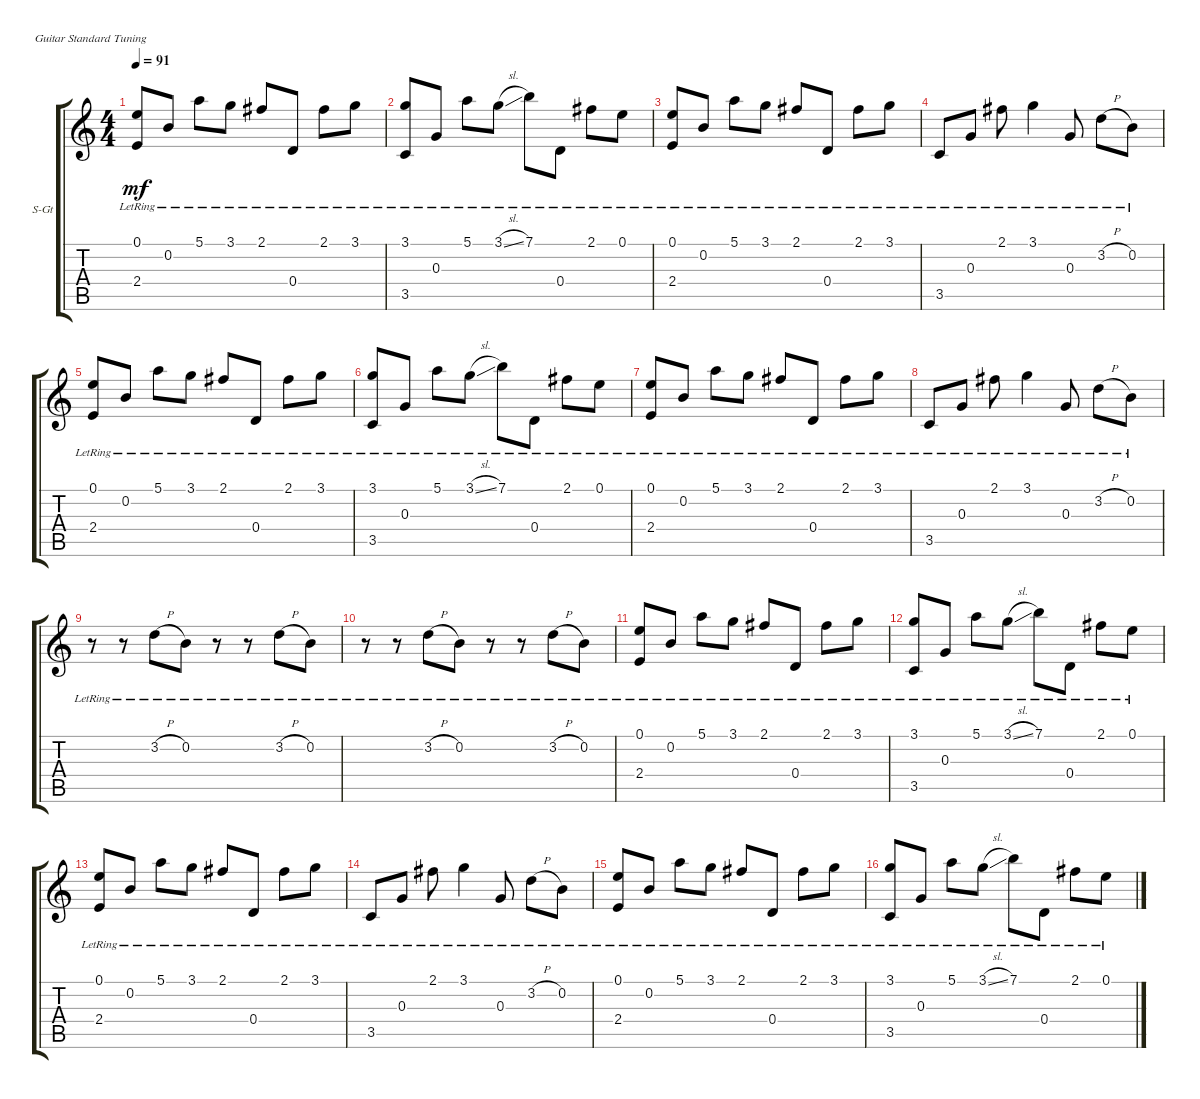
\defaultSystemsLayout 4
\bracketExtendMode groupsimilarinstruments
\firstSystemTrackNameOrientation horizontal
\otherSystemsTrackNameOrientation horizontal
\track ("Steel Guitar" "S-Gt") {instrument acousticguitarsteel}
\staff {score tabs}
\tuning (E4 B3 G3 D3 A2 E2)
\ts (4 4)
\tempo 91
\clef g2
\ks c
(2.4 0.1{lr}).8{dy mf} 0.2{lr}.8 5.1{lr}.8 3.1{lr}.8 2.1{lr}.8 0.4{lr}.8 2.1{lr}.8 3.1{lr}.8 |
(3.1 3.5{lr}).8 0.3{lr}.8 5.1{lr}.8 3.1{sl lr}.8 7.1{lr}.8 0.4{lr}.8 2.1{lr}.8 0.1{lr}.8 |
(2.4{lr} 0.1{lr}).8 0.2{lr}.8 5.1{lr}.8 3.1{lr}.8 2.1{lr}.8 0.4{lr}.8 2.1{lr}.8 3.1{lr}.8 |
3.5{lr}.8 0.3{lr}.8 2.1{lr}.8 3.1{lr}.4 0.3{lr}.8 3.2{h lr}.8 0.2{lr}.8 |
(2.4 0.1{lr}).8 0.2{lr}.8 5.1{lr}.8 3.1{lr}.8 2.1{lr}.8 0.4{lr}.8 2.1{lr}.8 3.1{lr}.8 |
(3.1 3.5{lr}).8 0.3{lr}.8 5.1{lr}.8 3.1{sl lr}.8 7.1{lr}.8 0.4{lr}.8 2.1{lr}.8 0.1{lr}.8 |
(2.4{lr} 0.1{lr}).8 0.2{lr}.8 5.1{lr}.8 3.1{lr}.8 2.1{lr}.8 0.4{lr}.8 2.1{lr}.8 3.1{lr}.8 |
3.5{lr}.8 0.3{lr}.8 2.1{lr}.8 3.1{lr}.4 0.3{lr}.8 3.2{h lr}.8 0.2{lr}.8 |
r.8 r.8 3.2{h lr}.8 0.2{lr}.8 r.8 r.8 3.2{h lr}.8 0.2{lr}.8 |
r.8 r.8 3.2{h lr}.8 0.2{lr}.8 r.8 r.8 3.2{h lr}.8 0.2{lr}.8 |
(2.4 0.1{lr}).8 0.2{lr}.8 5.1{lr}.8 3.1{lr}.8 2.1{lr}.8 0.4{lr}.8 2.1{lr}.8 3.1{lr}.8 |
(3.1 3.5{lr}).8 0.3{lr}.8 5.1{lr}.8 3.1{sl lr}.8 7.1{lr}.8 0.4{lr}.8 2.1{lr}.8 0.1{lr}.8 |
(2.4{lr} 0.1{lr}).8 0.2{lr}.8 5.1{lr}.8 3.1{lr}.8 2.1{lr}.8 0.4{lr}.8 2.1{lr}.8 3.1{lr}.8 |
3.5{lr}.8 0.3{lr}.8 2.1{lr}.8 3.1{lr}.4 0.3{lr}.8 3.2{h lr}.8 0.2{lr}.8 |
(2.4 0.1{lr}).8 0.2{lr}.8 5.1{lr}.8 3.1{lr}.8 2.1{lr}.8 0.4{lr}.8 2.1{lr}.8 3.1{lr}.8 |
(3.1 3.5{lr}).8 0.3{lr}.8 5.1{lr}.8 3.1{sl lr}.8 7.1{lr}.8 0.4{lr}.8 2.1{lr}.8 0.1{lr}.8
